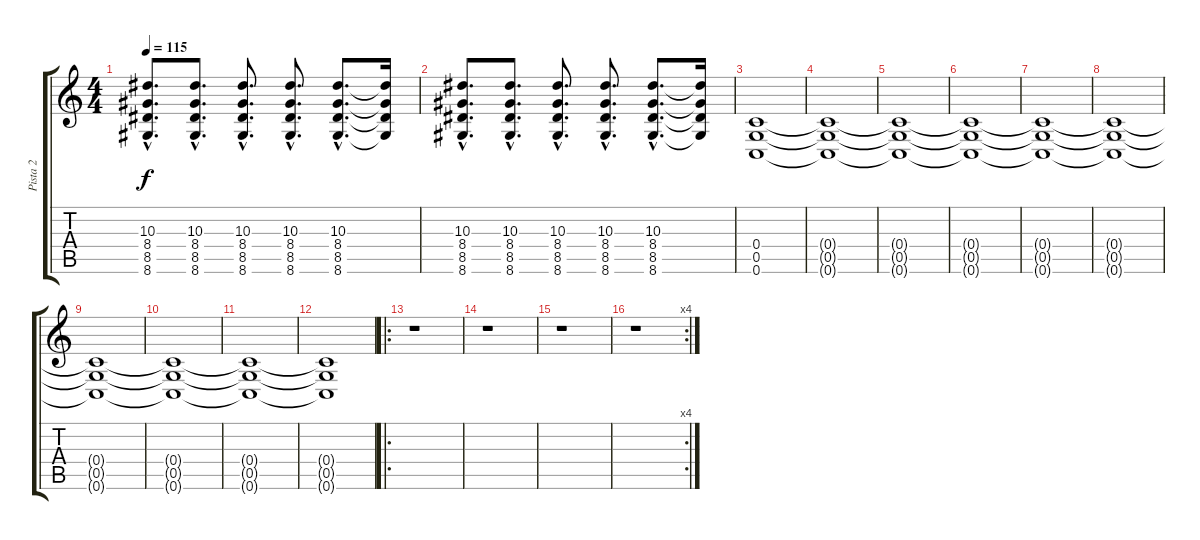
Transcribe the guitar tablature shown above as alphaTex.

\track ("Pista 2" "Pista 2") {instrument distortionguitar}
\staff {score tabs}
\tuning (D4 A3 F3 C3 G2 C2) {hide}
\ts (4 4)
\tempo 115
\clef g2
\ks c
(10.3{hac} 8.4{hac} 8.5{hac} 8.6{hac}).8{d dy f} (10.3{hac} 8.4{hac} 8.5{hac} 8.6{hac}).8{d} (10.3{hac} 8.4{hac} 8.5{hac} 8.6{hac}).8{d} (10.3{hac} 8.4{hac} 8.5{hac} 8.6{hac}).8{d} (10.3{hac} 8.4{hac} 8.5{hac} 8.6{hac}).8{d} (10.3{t} 8.4{t} 8.5{t} 8.6{t}).16 |
(10.3{hac} 8.4{hac} 8.5{hac} 8.6{hac}).8{d} (10.3{hac} 8.4{hac} 8.5{hac} 8.6{hac}).8{d} (10.3{hac} 8.4{hac} 8.5{hac} 8.6{hac}).8{d} (10.3{hac} 8.4{hac} 8.5{hac} 8.6{hac}).8{d} (10.3{hac} 8.4{hac} 8.5{hac} 8.6{hac}).8{d} (10.3{t} 8.4{t} 8.5{t} 8.6{t}).16 |
(0.4 0.5 0.6).1 |
(0.4{t} 0.5{t} 0.6{t}).1 |
(0.4{t} 0.5{t} 0.6{t}).1 |
(0.4{t} 0.5{t} 0.6{t}).1 |
(0.4{t} 0.5{t} 0.6{t}).1 |
(0.4{t} 0.5{t} 0.6{t}).1 |
(0.4{t} 0.5{t} 0.6{t}).1 |
(0.4{t} 0.5{t} 0.6{t}).1 |
(0.4{t} 0.5{t} 0.6{t}).1 |
(0.4{t} 0.5{t} 0.6{t}).1 |
\ro
r.1 |
r.1 |
r.1 |
\rc 4
r.1
